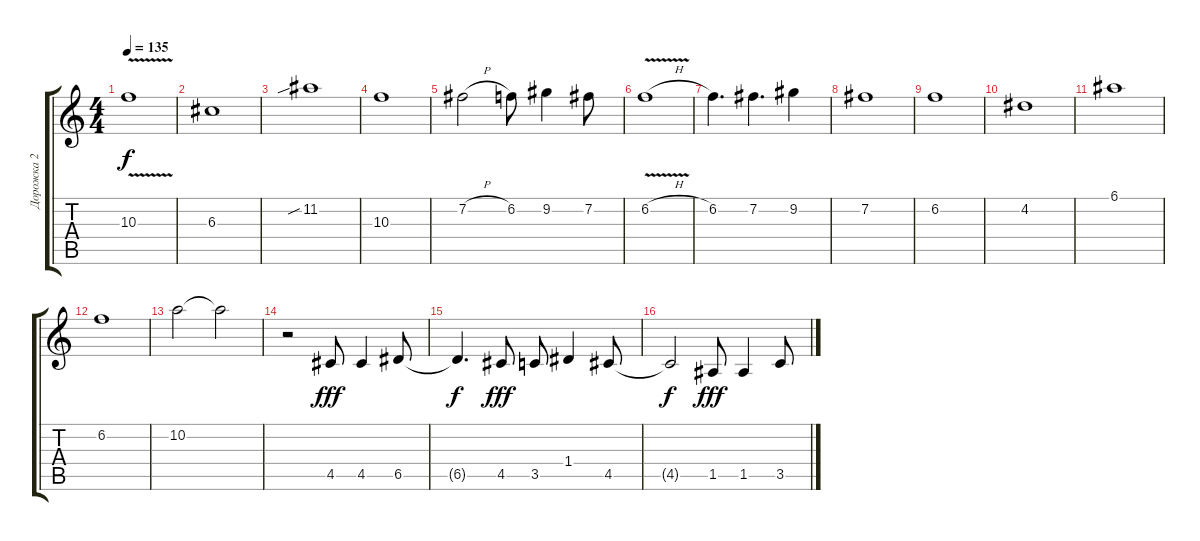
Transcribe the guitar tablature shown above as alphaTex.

\track ("Дорожка 2" "Дорожка 2") {instrument overdrivenguitar}
\staff {score tabs}
\tuning (E4 B3 G3 D3 A2 E2) {hide}
\ts (4 4)
\tempo 135
\clef g2
\ks c
10.3{v}.1{dy f} |
6.3.1 |
11.2{sib}.1 |
10.3.1 |
7.2{h}.2 6.2.8 9.2.4 7.2.8 |
6.2{v h}.1 |
6.2.4{d} 7.2.4{d} 9.2.4 |
7.2.1 |
6.2.1 |
4.2.1 |
6.1.1 |
6.2.1 |
10.2.2 10.2{t}.2 |
r.2 4.5.8{dy fff} 4.5.4 6.5.8 |
6.5{t}.4{d dy f} 4.5.8{dy fff} 3.5.8 1.4.4 4.5.8 |
4.5{t}.2{dy f} 1.5.8{dy fff} 1.5.4 3.5.8
